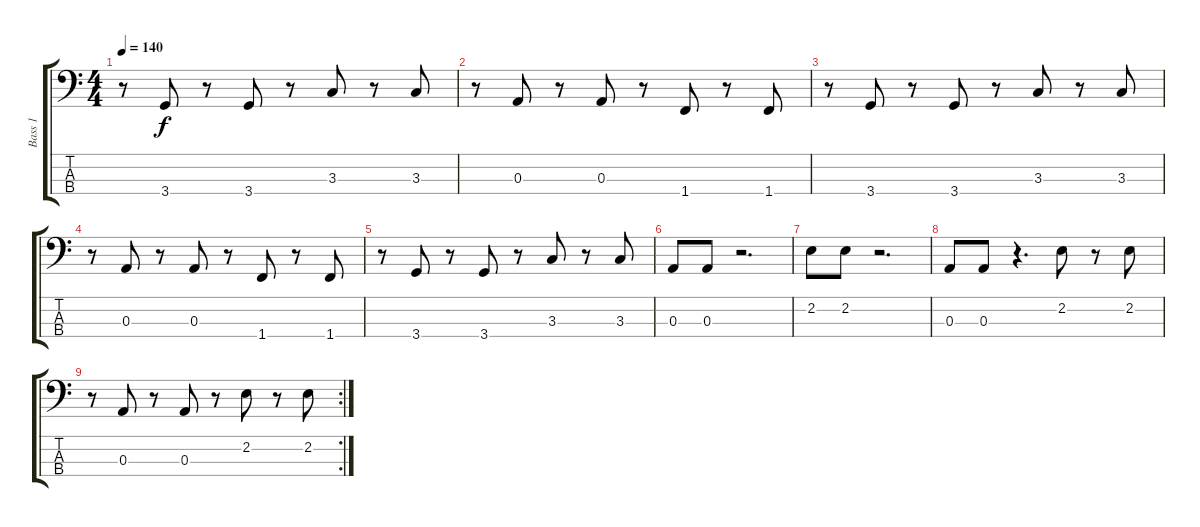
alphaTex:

\track ("Bass 1" "Bass 1") {instrument electricbasspick}
\staff {score tabs}
\tuning (G2 D2 A1 E1) {hide}
\ts (4 4)
\tempo 140
\clef f4
\ks c
r.8{dy f} 3.4.8 r.8 3.4.8 r.8 3.3.8 r.8 3.3.8 |
r.8 0.3.8 r.8 0.3.8 r.8 1.4.8 r.8 1.4.8 |
r.8 3.4.8 r.8 3.4.8 r.8 3.3.8 r.8 3.3.8 |
r.8 0.3.8 r.8 0.3.8 r.8 1.4.8 r.8 1.4.8 |
r.8 3.4.8 r.8 3.4.8 r.8 3.3.8 r.8 3.3.8 |
0.3.8 0.3.8 r.2{d} |
2.2.8 2.2.8 r.2{d} |
0.3.8 0.3.8 r.4{d} 2.2.8 r.8 2.2.8 |
\rc 2
r.8 0.3.8 r.8 0.3.8 r.8 2.2.8 r.8 2.2.8
